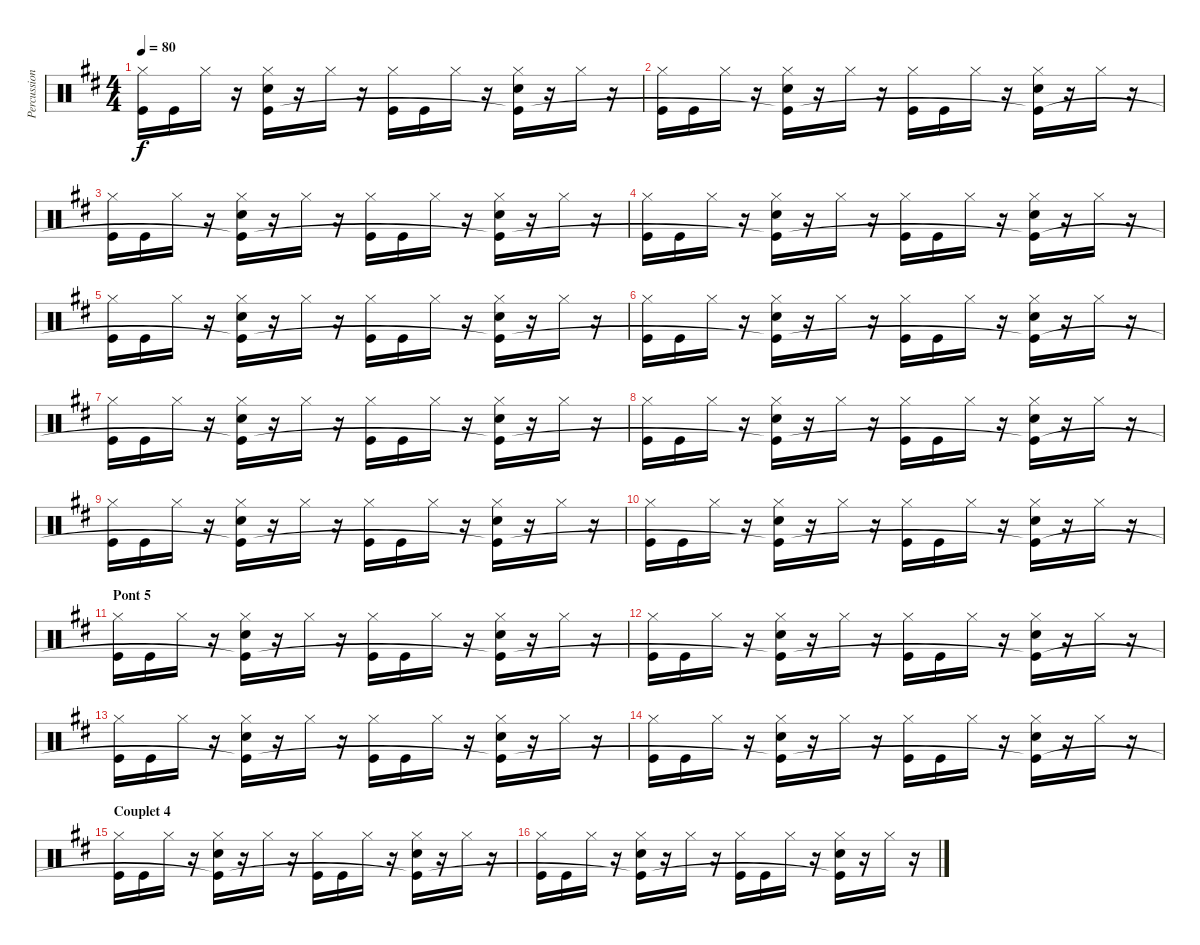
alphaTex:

\track ("Percussions" "Percussion") {instrument percussion}
\staff {score}
\articulation defaults
\ts (4 4)
\tempo 80
\clef neutral
\ks d
("Hi-Hat (closed)" "Kick (hit)").16{dy f} "Kick (hit)".16 "Hi-Hat (closed)".16 r.16 ("Hi-Hat (closed)" "Snare (hit) 2" "Kick (hit)"{t}).16 r.16 "Hi-Hat (closed)".16 r.16 ("Hi-Hat (closed)" "Kick (hit)").16 "Kick (hit)".16 "Hi-Hat (closed)".16 r.16 ("Hi-Hat (closed)" "Snare (hit) 2" "Kick (hit)"{t}).16 r.16 "Hi-Hat (closed)".16 r.16 |
("Hi-Hat (closed)" "Kick (hit)").16 "Kick (hit)".16 "Hi-Hat (closed)".16 r.16 ("Hi-Hat (closed)" "Snare (hit) 2" "Kick (hit)"{t}).16 r.16 "Hi-Hat (closed)".16 r.16 ("Hi-Hat (closed)" "Kick (hit)").16 "Kick (hit)".16 "Hi-Hat (closed)".16 r.16 ("Hi-Hat (closed)" "Snare (hit) 2" "Kick (hit)"{t}).16 r.16 "Hi-Hat (closed)".16 r.16 |
("Hi-Hat (closed)" "Kick (hit)").16 "Kick (hit)".16 "Hi-Hat (closed)".16 r.16 ("Hi-Hat (closed)" "Snare (hit) 2" "Kick (hit)"{t}).16 r.16 "Hi-Hat (closed)".16 r.16 ("Hi-Hat (closed)" "Kick (hit)").16 "Kick (hit)".16 "Hi-Hat (closed)".16 r.16 ("Hi-Hat (closed)" "Snare (hit) 2" "Kick (hit)"{t}).16 r.16 "Hi-Hat (closed)".16 r.16 |
("Hi-Hat (closed)" "Kick (hit)").16 "Kick (hit)".16 "Hi-Hat (closed)".16 r.16 ("Hi-Hat (closed)" "Snare (hit) 2" "Kick (hit)"{t}).16 r.16 "Hi-Hat (closed)".16 r.16 ("Hi-Hat (closed)" "Kick (hit)").16 "Kick (hit)".16 "Hi-Hat (closed)".16 r.16 ("Hi-Hat (closed)" "Snare (hit) 2" "Kick (hit)"{t}).16 r.16 "Hi-Hat (closed)".16 r.16 |
("Hi-Hat (closed)" "Kick (hit)").16 "Kick (hit)".16 "Hi-Hat (closed)".16 r.16 ("Hi-Hat (closed)" "Snare (hit) 2" "Kick (hit)"{t}).16 r.16 "Hi-Hat (closed)".16 r.16 ("Hi-Hat (closed)" "Kick (hit)").16 "Kick (hit)".16 "Hi-Hat (closed)".16 r.16 ("Hi-Hat (closed)" "Snare (hit) 2" "Kick (hit)"{t}).16 r.16 "Hi-Hat (closed)".16 r.16 |
("Hi-Hat (closed)" "Kick (hit)").16 "Kick (hit)".16 "Hi-Hat (closed)".16 r.16 ("Hi-Hat (closed)" "Snare (hit) 2" "Kick (hit)"{t}).16 r.16 "Hi-Hat (closed)".16 r.16 ("Hi-Hat (closed)" "Kick (hit)").16 "Kick (hit)".16 "Hi-Hat (closed)".16 r.16 ("Hi-Hat (closed)" "Snare (hit) 2" "Kick (hit)"{t}).16 r.16 "Hi-Hat (closed)".16 r.16 |
("Hi-Hat (closed)" "Kick (hit)").16 "Kick (hit)".16 "Hi-Hat (closed)".16 r.16 ("Hi-Hat (closed)" "Snare (hit) 2" "Kick (hit)"{t}).16 r.16 "Hi-Hat (closed)".16 r.16 ("Hi-Hat (closed)" "Kick (hit)").16 "Kick (hit)".16 "Hi-Hat (closed)".16 r.16 ("Hi-Hat (closed)" "Snare (hit) 2" "Kick (hit)"{t}).16 r.16 "Hi-Hat (closed)".16 r.16 |
("Hi-Hat (closed)" "Kick (hit)").16 "Kick (hit)".16 "Hi-Hat (closed)".16 r.16 ("Hi-Hat (closed)" "Snare (hit) 2" "Kick (hit)"{t}).16 r.16 "Hi-Hat (closed)".16 r.16 ("Hi-Hat (closed)" "Kick (hit)").16 "Kick (hit)".16 "Hi-Hat (closed)".16 r.16 ("Hi-Hat (closed)" "Snare (hit) 2" "Kick (hit)"{t}).16 r.16 "Hi-Hat (closed)".16 r.16 |
("Hi-Hat (closed)" "Kick (hit)").16 "Kick (hit)".16 "Hi-Hat (closed)".16 r.16 ("Hi-Hat (closed)" "Snare (hit) 2" "Kick (hit)"{t}).16 r.16 "Hi-Hat (closed)".16 r.16 ("Hi-Hat (closed)" "Kick (hit)").16 "Kick (hit)".16 "Hi-Hat (closed)".16 r.16 ("Hi-Hat (closed)" "Snare (hit) 2" "Kick (hit)"{t}).16 r.16 "Hi-Hat (closed)".16 r.16 |
("Hi-Hat (closed)" "Kick (hit)").16 "Kick (hit)".16 "Hi-Hat (closed)".16 r.16 ("Hi-Hat (closed)" "Snare (hit) 2" "Kick (hit)"{t}).16 r.16 "Hi-Hat (closed)".16 r.16 ("Hi-Hat (closed)" "Kick (hit)").16 "Kick (hit)".16 "Hi-Hat (closed)".16 r.16 ("Hi-Hat (closed)" "Snare (hit) 2" "Kick (hit)"{t}).16 r.16 "Hi-Hat (closed)".16 r.16 |
\section ("" "Pont 5")
("Hi-Hat (closed)" "Kick (hit)").16 "Kick (hit)".16 "Hi-Hat (closed)".16 r.16 ("Hi-Hat (closed)" "Snare (hit) 2" "Kick (hit)"{t}).16 r.16 "Hi-Hat (closed)".16 r.16 ("Hi-Hat (closed)" "Kick (hit)").16 "Kick (hit)".16 "Hi-Hat (closed)".16 r.16 ("Hi-Hat (closed)" "Snare (hit) 2" "Kick (hit)"{t}).16 r.16 "Hi-Hat (closed)".16 r.16 |
("Hi-Hat (closed)" "Kick (hit)").16 "Kick (hit)".16 "Hi-Hat (closed)".16 r.16 ("Hi-Hat (closed)" "Snare (hit) 2" "Kick (hit)"{t}).16 r.16 "Hi-Hat (closed)".16 r.16 ("Hi-Hat (closed)" "Kick (hit)").16 "Kick (hit)".16 "Hi-Hat (closed)".16 r.16 ("Hi-Hat (closed)" "Snare (hit) 2" "Kick (hit)"{t}).16 r.16 "Hi-Hat (closed)".16 r.16 |
("Hi-Hat (closed)" "Kick (hit)").16 "Kick (hit)".16 "Hi-Hat (closed)".16 r.16 ("Hi-Hat (closed)" "Snare (hit) 2" "Kick (hit)"{t}).16 r.16 "Hi-Hat (closed)".16 r.16 ("Hi-Hat (closed)" "Kick (hit)").16 "Kick (hit)".16 "Hi-Hat (closed)".16 r.16 ("Hi-Hat (closed)" "Snare (hit) 2" "Kick (hit)"{t}).16 r.16 "Hi-Hat (closed)".16 r.16 |
("Hi-Hat (closed)" "Kick (hit)").16 "Kick (hit)".16 "Hi-Hat (closed)".16 r.16 ("Hi-Hat (closed)" "Snare (hit) 2" "Kick (hit)"{t}).16 r.16 "Hi-Hat (closed)".16 r.16 ("Hi-Hat (closed)" "Kick (hit)").16 "Kick (hit)".16 "Hi-Hat (closed)".16 r.16 ("Hi-Hat (closed)" "Snare (hit) 2" "Kick (hit)"{t}).16 r.16 "Hi-Hat (closed)".16 r.16 |
\section ("" "Couplet 4")
("Hi-Hat (closed)" "Kick (hit)").16 "Kick (hit)".16 "Hi-Hat (closed)".16 r.16 ("Hi-Hat (closed)" "Snare (hit) 2" "Kick (hit)"{t}).16 r.16 "Hi-Hat (closed)".16 r.16 ("Hi-Hat (closed)" "Kick (hit)").16 "Kick (hit)".16 "Hi-Hat (closed)".16 r.16 ("Hi-Hat (closed)" "Snare (hit) 2" "Kick (hit)"{t}).16 r.16 "Hi-Hat (closed)".16 r.16 |
("Hi-Hat (closed)" "Kick (hit)").16 "Kick (hit)".16 "Hi-Hat (closed)".16 r.16 ("Hi-Hat (closed)" "Snare (hit) 2" "Kick (hit)"{t}).16 r.16 "Hi-Hat (closed)".16 r.16 ("Hi-Hat (closed)" "Kick (hit)").16 "Kick (hit)".16 "Hi-Hat (closed)".16 r.16 ("Hi-Hat (closed)" "Snare (hit) 2" "Kick (hit)"{t}).16 r.16 "Hi-Hat (closed)".16 r.16
